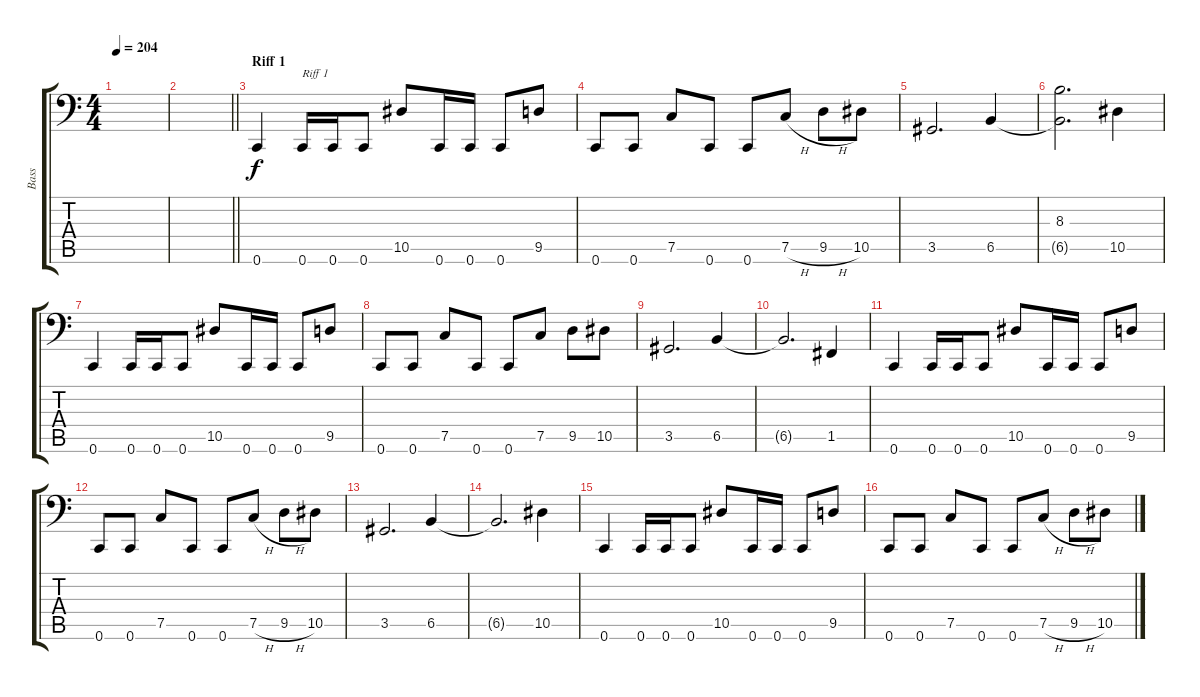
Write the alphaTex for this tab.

\track ("Bass" "Bass") {instrument electricbasspick}
\staff {score tabs}
\tuning (C3 G2 Eb2 Bb1 F1 C1) {hide}
\ts (4 4)
\tempo 204
\clef f4
\ks c
|
\barLineRight lightlight
|
\section ("" "Riff 1")
0.6.4 0.6.16{txt "Riff 1"} 0.6.16 0.6.8 10.5.8 0.6.16 0.6.16 0.6.8 9.5.8 |
0.6.8 0.6.8 7.5.8 0.6.8 0.6.8 7.5{h}.8 9.5{h}.8 10.5.8 |
3.5.2{d} 6.5.4 |
(8.3 6.5{t}).2{d} 10.5.4 |
0.6.4 0.6.16 0.6.16 0.6.8 10.5.8 0.6.16 0.6.16 0.6.8 9.5.8 |
0.6.8 0.6.8 7.5.8 0.6.8 0.6.8 7.5.8 9.5.8 10.5.8 |
3.5.2{d} 6.5.4 |
6.5{t}.2{d} 1.5.4 |
0.6.4 0.6.16 0.6.16 0.6.8 10.5.8 0.6.16 0.6.16 0.6.8 9.5.8 |
0.6.8 0.6.8 7.5.8 0.6.8 0.6.8 7.5{h}.8 9.5{h}.8 10.5.8 |
3.5.2{d} 6.5.4 |
6.5{t}.2{d} 10.5.4 |
0.6.4 0.6.16 0.6.16 0.6.8 10.5.8 0.6.16 0.6.16 0.6.8 9.5.8 |
0.6.8 0.6.8 7.5.8 0.6.8 0.6.8 7.5{h}.8 9.5{h}.8 10.5.8
